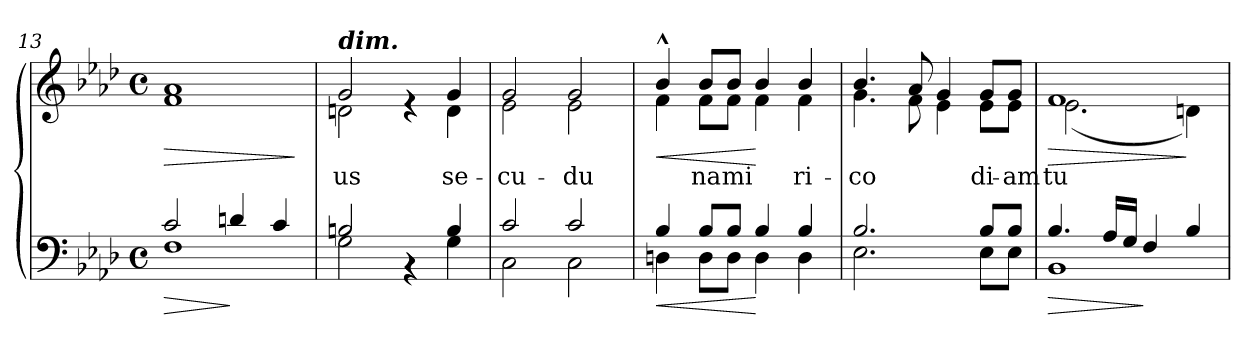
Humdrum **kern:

**kern	**dynam	**kern	**text	**dynam
*part2	*part2	*part1	*part1	*part1
*staff2	*staff2	*staff1	*staff1	*staff1
*clefF4	*	*clefG2	*	*
*k[b-e-a-d-]	*	*k[b-e-a-d-]	*	*
*A-:	*	*A-:	*	*
*M4/4	*	*M4/4	*	*
*met(c)	*	*met(c)	*	*
=13	=13	=13	=13	=13
!	!LO:HP:b	!	!LO:LY:b	!LO:HP:b
*^	*	*^	*	*
1F	2c/	>	1a-	1f	.	>
.	4dn/	]	.	.	.	.
.	4c/	.	.	.	.	.
*v	*v	*	*	*	*	*
*	*	*v	*v	*	*
.	.	.	.	]
=14	=14	=14	=14	=14
*^	*	*^	*	*
!	!	!	!LO:TX:a:Bi:t=dim.	!	!	!
!	!	!	!	!	!LO:LY:b	!
2G\	2Bn/	.	2g/	2dn\	-us	.
4rBB	4rBB	.	4rd	4rd	.	.
!	!	!	!	!	!LO:LY:b	!
4G\	4B/	.	4g/	4d\	se-	.
=15	=15	=15	=15	=15	=15	=15
!	!	!	!	!	!LO:LY:b	!
2C\	2c/	.	2g/	2e-\	-cu-	.
!	!	!	!	!	!LO:LY:b	!
2C\	2c/	.	2g/	2e-\	-du	.
!!LO:LB:g=z	!!
=16	=16	=16	=16	=16	=16	=16
!	!	!LO:HP:b	!	!	!LO:LY:b	!LO:HP:b
4Dn\	4B-/	<	4b-^^>/	4f\	.	<
!	!	!	!	!	!LO:LY:b	!
8D\L	8B-/L	.	8b-/L	8f\L	-na	.
!	!	!	!	!	!LO:LY:b	!
8D\J	8B-/J	.	8b-/J	8f\J	mi	.
!	!	!	!	!	!LO:LY:b	!
4D\	4B-/	[	4b-/	4f\	.	[
!	!	!	!	!	!LO:LY:b	!
4D\	4B-/	.	4b-/	4f\	ri-	.
=17	=17	=17	=17	=17	=17	=17
!	!	!	!	!	!LO:LY:b	!
2.E-\	2.B-/	.	4.b-/	4.g\	-co	.
.	.	.	8a-/	8f\	.	.
.	.	.	4g/	4e-\	.	.
!	!	!	!	!	!LO:LY:b	!
8E-\L	8B-/L	.	8g/L	8e-\L	di-	.
!	!	!	!	!	!LO:LY:b	!
8E-\J	8B-/J	.	8g/J	8e-\J	-am	.
=18	=18	=18	=18	=18	=18	=18
!	!	!LO:HP:b	!	!	!LO:LY:b	!LO:HP:b
1BB-	4.B-/	>	1f	(>2.e-\	tu	>
.	16A-/LL	.	.	.	.	.
.	16G/JJ	.	.	.	.	.
.	4F/	]	.	.	.	.
.	4B-/	.	.	4dn\)	.	]
*v	*v	*	*	*	*	*
*	*	*v	*v	*	*
=	=	=	=	=
*-	*-	*-	*-	*-
